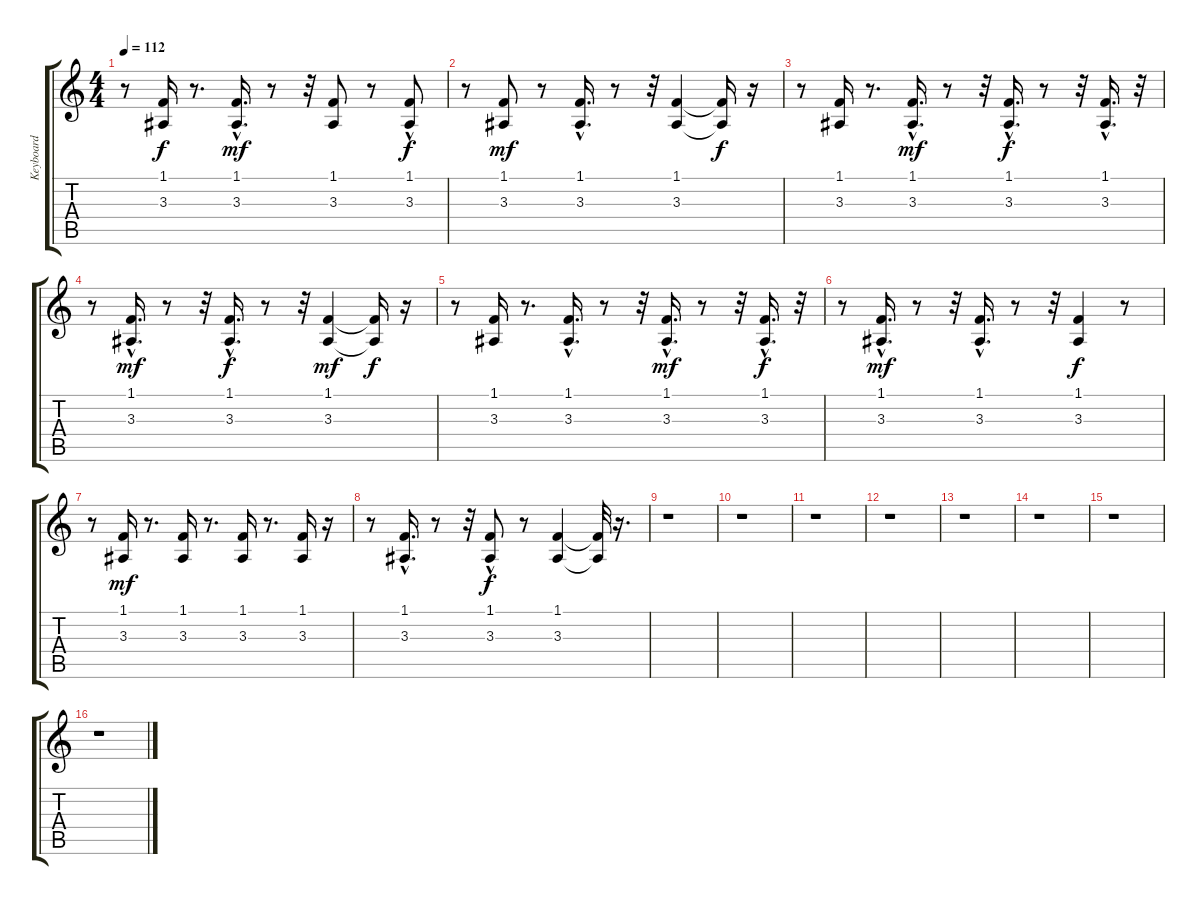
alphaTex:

\track ("Keyboard" "Keyboard") {instrument pad3polysynth}
\staff {score tabs}
\tuning (E4 B3 G3 D3 A2 E2) {hide}
\ts (4 4)
\tempo 112
\clef g2
\ks c
r.8{dy f} (1.1 3.3).16 r.8{d} (1.1{hac} 3.3{hac}).16{d dy mf} r.8 r.32 (1.1 3.3).8 r.8 (1.1 3.3{hac}).8{dy f} |
r.8 (1.1 3.3).8{dy mf} r.8 (1.1{hac} 3.3{hac}).16{d} r.8 r.32 (1.1 3.3).4 (1.1{t} 3.3{t}).16{dy f} r.16 |
r.8 (1.1 3.3).16 r.8{d} (1.1{hac} 3.3).16{d dy mf} r.8 r.32 (1.1{hac} 3.3{hac}).16{d dy f} r.8 r.32 (1.1{hac} 3.3{hac}).16{d} r.32 |
r.8 (1.1{hac} 3.3).16{d dy mf} r.8 r.32 (1.1{hac} 3.3{hac}).16{d dy f} r.8 r.32 (1.1 3.3).4{dy mf} (1.1{t} 3.3{t}).16{dy f} r.16 |
r.8 (1.1 3.3).16 r.8{d} (1.1{hac} 3.3).16{d} r.8 r.32 (1.1{hac} 3.3{hac}).16{d dy mf} r.8 r.32 (1.1{hac} 3.3{hac}).16{d dy f} r.32 |
r.8 (1.1{hac} 3.3{hac}).16{d dy mf} r.8 r.32 (1.1{hac} 3.3{hac}).16{d} r.8 r.32 (1.1 3.3).4{dy f} r.8 |
r.8 (1.1 3.3).16{dy mf} r.8{d} (1.1 3.3).16 r.8{d} (1.1 3.3).16 r.8{d} (1.1 3.3).16 r.16 |
r.8 (1.1{hac} 3.3).16{d} r.8 r.32 (1.1 3.3{hac}).8{dy f} r.8 (1.1 3.3).4 (1.1{t} 3.3{t}).32 r.16{d} |
r.1 |
r.1 |
r.1 |
r.1 |
r.1 |
r.1 |
r.1 |
r.1
